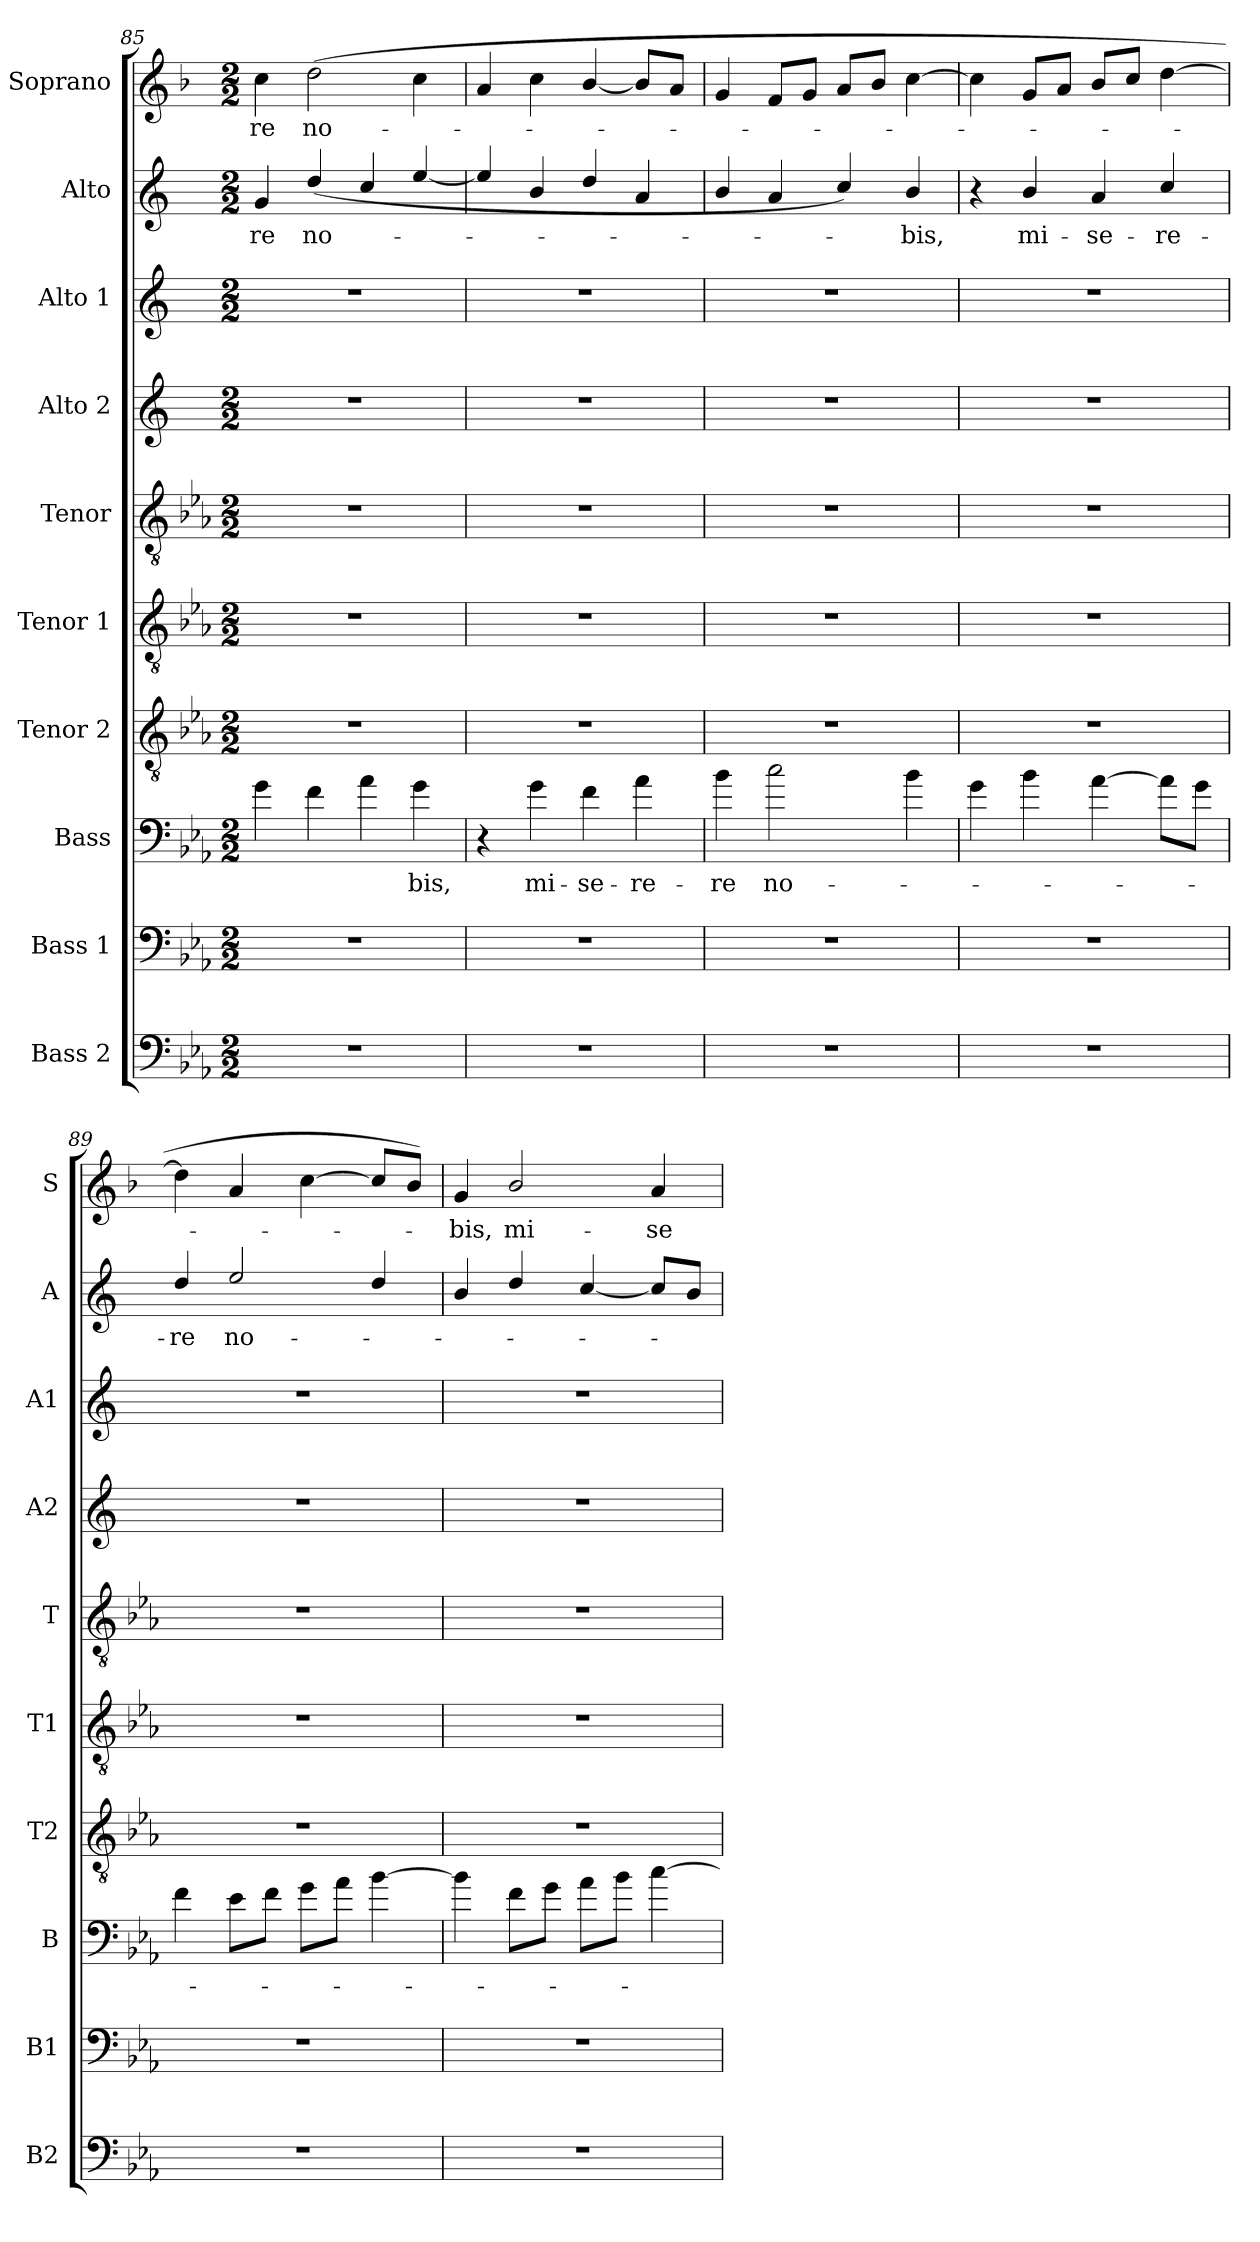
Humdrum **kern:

**kern	**kern	**kern	**text	**kern	**kern	**kern	**kern	**kern	**kern	**text	**kern	**text
*part10	*part9	*part8	*part8	*part7	*part6	*part5	*part4	*part3	*part2	*part2	*part1	*part1
*staff10	*staff9	*staff8	*staff8	*staff7	*staff6	*staff5	*staff4	*staff3	*staff2	*staff2	*staff1	*staff1
*I"Bass 2	*I"Bass 1	*I"Bass	*	*I"Tenor 2	*I"Tenor 1	*I"Tenor	*I"Alto 2	*I"Alto 1	*I"Alto	*	*I"Soprano	*
*I'B2	*I'B1	*I'B	*	*I'T2	*I'T1	*I'T	*I'A2	*I'A1	*I'A	*	*I'S	*
!!LO:LB:g=z
*clefF4	*clefF4	*clefF4	*	*clefGv2	*clefGv2	*clefGv2	*clefG2	*clefG2	*clefG2	*	*clefG2	*
*ITrd12c21	*ITrd12c21	*ITrd12c21	*	*ITrd8c14	*ITrd8c14	*ITrd8c14	*ITrd5c9	*ITrd5c9	*ITrd5c9	*	*ITrd1c2	*
*k[b-e-a-]	*k[b-e-a-]	*k[b-e-a-]	*	*k[b-e-a-]	*k[b-e-a-]	*k[b-e-a-]	*k[b-e-a-]	*k[b-e-a-]	*k[b-e-a-]	*	*k[b-e-a-]	*
*c:	*c:	*c:	*	*c:	*c:	*c:	*c:	*c:	*c:	*	*c:	*
*M2/2	*M2/2	*M2/2	*	*M2/2	*M2/2	*M2/2	*M2/2	*M2/2	*M2/2	*	*M2/2	*
=85	=85	=85	=85	=85	=85	=85	=85	=85	=85	=85	=85	=85
!	!	!	!	!	!	!	!	!	!	!LO:LY:b	!	!LO:LY:b
1r	1r	4G\	.	1r	1r	1r	1r	1r	4B-/	-re	4b-\	-re
!	!	!	!	!	!	!	!	!	!	!LO:LY:b	!	!LO:LY:b
.	.	4F\	.	.	.	.	.	.	(<4f/	no-	(>2cc\	no-
.	.	4A-\	.	.	.	.	.	.	4e-/	.	.	.
!	!	!	!LO:LY:b	!	!	!	!	!	!	!	!	!
.	.	4G\	-bis,	.	.	.	.	.	[4g/	.	4b-\	.
=86	=86	=86	=86	=86	=86	=86	=86	=86	=86	=86	=86	=86
1r	1r	4r	.	1r	1r	1r	1r	1r	4g/]	.	4g/	.
!	!	!	!LO:LY:b	!	!	!	!	!	!	!	!	!
.	.	4G\	mi-	.	.	.	.	.	4d/	.	4b-\	.
!	!	!	!LO:LY:b	!	!	!	!	!	!	!	!	!
.	.	4F\	-se-	.	.	.	.	.	4f/	.	[4a-/	.
!	!	!	!LO:LY:b	!	!	!	!	!	!	!	!	!
.	.	4A-\	-re-	.	.	.	.	.	4c/	.	8a-/L]	.
.	.	.	.	.	.	.	.	.	.	.	8g/J	.
=87	=87	=87	=87	=87	=87	=87	=87	=87	=87	=87	=87	=87
!	!	!	!LO:LY:b	!	!	!	!	!	!	!	!	!
1r	1r	4B-\	-re	1r	1r	1r	1r	1r	4d/	.	4f/	.
!	!	!	!LO:LY:b	!	!	!	!	!	!	!	!	!
.	.	2c\	no-	.	.	.	.	.	4c/	.	8e-/L	.
.	.	.	.	.	.	.	.	.	.	.	8f/J	.
.	.	.	.	.	.	.	.	.	4e-/)	.	8g/L	.
.	.	.	.	.	.	.	.	.	.	.	8a-/J	.
!	!	!	!	!	!	!	!	!	!	!LO:LY:b	!	!
.	.	4B-\	.	.	.	.	.	.	4d/	-bis,	[4b-\	.
=88	=88	=88	=88	=88	=88	=88	=88	=88	=88	=88	=88	=88
1r	1r	4G\	.	1r	1r	1r	1r	1r	4r	.	4b-\]	.
!	!	!	!	!	!	!	!	!	!	!LO:LY:b	!	!
.	.	4B-\	.	.	.	.	.	.	4d/	mi-	8f/L	.
.	.	.	.	.	.	.	.	.	.	.	8g/J	.
!	!	!	!	!	!	!	!	!	!	!LO:LY:b	!	!
.	.	[4A-\	.	.	.	.	.	.	4c/	-se-	8a-/L	.
.	.	.	.	.	.	.	.	.	.	.	8b-/J	.
!	!	!	!	!	!	!	!	!	!	!LO:LY:b	!	!
.	.	8A-\L]	.	.	.	.	.	.	4e-/	-re-	[4cc\	.
.	.	8G\J	.	.	.	.	.	.	.	.	.	.
=89	=89	=89	=89	=89	=89	=89	=89	=89	=89	=89	=89	=89
!	!	!	!	!	!	!	!	!	!	!LO:LY:b	!	!
1r	1r	4F\	.	1r	1r	1r	1r	1r	4f/	-re	4cc\]	.
!	!	!	!	!	!	!	!	!	!	!LO:LY:b	!	!
.	.	8E-\L	.	.	.	.	.	.	2g/	no-	4g/	.
.	.	8F\J	.	.	.	.	.	.	.	.	.	.
.	.	8G\L	.	.	.	.	.	.	.	.	[4b-\	.
.	.	8A-\J	.	.	.	.	.	.	.	.	.	.
.	.	[4B-\	.	.	.	.	.	.	4f/	.	8b-/L]	.
.	.	.	.	.	.	.	.	.	.	.	8a-/J)	.
=90	=90	=90	=90	=90	=90	=90	=90	=90	=90	=90	=90	=90
!	!	!	!	!	!	!	!	!	!	!	!	!LO:LY:b
1r	1r	4B-\]	.	1r	1r	1r	1r	1r	4d/	.	4f/	-bis,
!	!	!	!	!	!	!	!	!	!	!	!	!LO:LY:b
.	.	8F\L	.	.	.	.	.	.	4f/	.	2a-/	mi-
.	.	8G\J	.	.	.	.	.	.	.	.	.	.
.	.	8A-\L	.	.	.	.	.	.	[4e-/	.	.	.
.	.	8B-\J	.	.	.	.	.	.	.	.	.	.
!	!	!	!	!	!	!	!	!	!	!	!	!LO:LY:b
.	.	[4c\	.	.	.	.	.	.	8e-/L]	.	4g/	-se-
.	.	.	.	.	.	.	.	.	8d/J	.	.	.
=	=	=	=	=	=	=	=	=	=	=	=	=
*-	*-	*-	*-	*-	*-	*-	*-	*-	*-	*-	*-	*-
